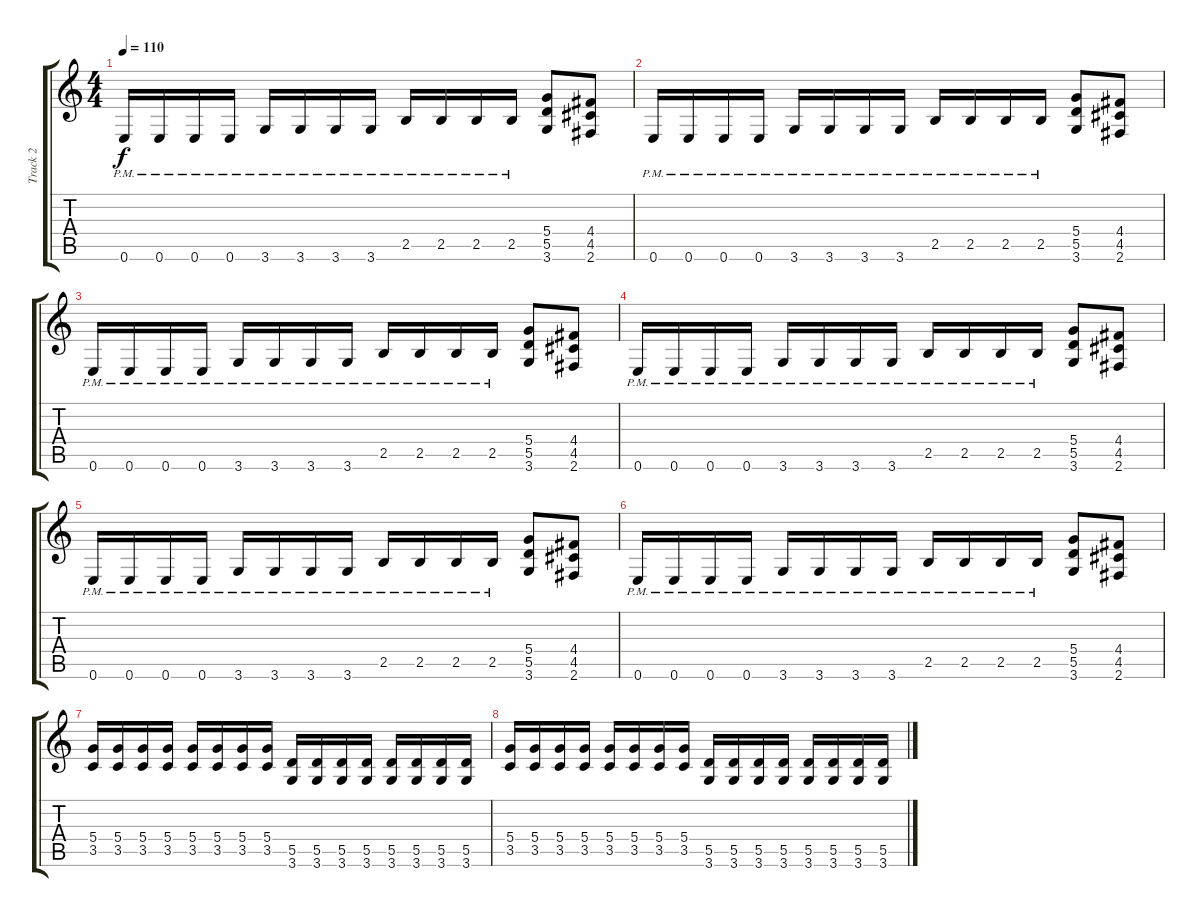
\track ("Track 2" "Track 2") {instrument distortionguitar}
\staff {score tabs}
\tuning (E4 B3 G3 D3 A2 E2) {hide}
\ts (4 4)
\tempo 110
\clef g2
\ks c
0.6{pm}.16{dy f} 0.6{pm}.16 0.6{pm}.16 0.6{pm}.16 3.6{pm}.16 3.6{pm}.16 3.6{pm}.16 3.6{pm}.16 2.5{pm}.16 2.5{pm}.16 2.5{pm}.16 2.5{pm}.16 (5.4 5.5 3.6).8 (4.4 4.5 2.6).8 |
0.6{pm}.16 0.6{pm}.16 0.6{pm}.16 0.6{pm}.16 3.6{pm}.16 3.6{pm}.16 3.6{pm}.16 3.6{pm}.16 2.5{pm}.16 2.5{pm}.16 2.5{pm}.16 2.5{pm}.16 (5.4 5.5 3.6).8 (4.4 4.5 2.6).8 |
0.6{pm}.16 0.6{pm}.16 0.6{pm}.16 0.6{pm}.16 3.6{pm}.16 3.6{pm}.16 3.6{pm}.16 3.6{pm}.16 2.5{pm}.16 2.5{pm}.16 2.5{pm}.16 2.5{pm}.16 (5.4 5.5 3.6).8 (4.4 4.5 2.6).8 |
0.6{pm}.16 0.6{pm}.16 0.6{pm}.16 0.6{pm}.16 3.6{pm}.16 3.6{pm}.16 3.6{pm}.16 3.6{pm}.16 2.5{pm}.16 2.5{pm}.16 2.5{pm}.16 2.5{pm}.16 (5.4 5.5 3.6).8 (4.4 4.5 2.6).8 |
0.6{pm}.16 0.6{pm}.16 0.6{pm}.16 0.6{pm}.16 3.6{pm}.16 3.6{pm}.16 3.6{pm}.16 3.6{pm}.16 2.5{pm}.16 2.5{pm}.16 2.5{pm}.16 2.5{pm}.16 (5.4 5.5 3.6).8 (4.4 4.5 2.6).8 |
0.6{pm}.16 0.6{pm}.16 0.6{pm}.16 0.6{pm}.16 3.6{pm}.16 3.6{pm}.16 3.6{pm}.16 3.6{pm}.16 2.5{pm}.16 2.5{pm}.16 2.5{pm}.16 2.5{pm}.16 (5.4 5.5 3.6).8 (4.4 4.5 2.6).8 |
(5.4 3.5).16 (5.4 3.5).16 (5.4 3.5).16 (5.4 3.5).16 (5.4 3.5).16 (5.4 3.5).16 (5.4 3.5).16 (5.4 3.5).16 (5.5 3.6).16 (5.5 3.6).16 (5.5 3.6).16 (5.5 3.6).16 (5.5 3.6).16 (5.5 3.6).16 (5.5 3.6).16 (5.5 3.6).16 |
(5.4 3.5).16 (5.4 3.5).16 (5.4 3.5).16 (5.4 3.5).16 (5.4 3.5).16 (5.4 3.5).16 (5.4 3.5).16 (5.4 3.5).16 (5.5 3.6).16 (5.5 3.6).16 (5.5 3.6).16 (5.5 3.6).16 (5.5 3.6).16 (5.5 3.6).16 (5.5 3.6).16 (5.5 3.6).16
